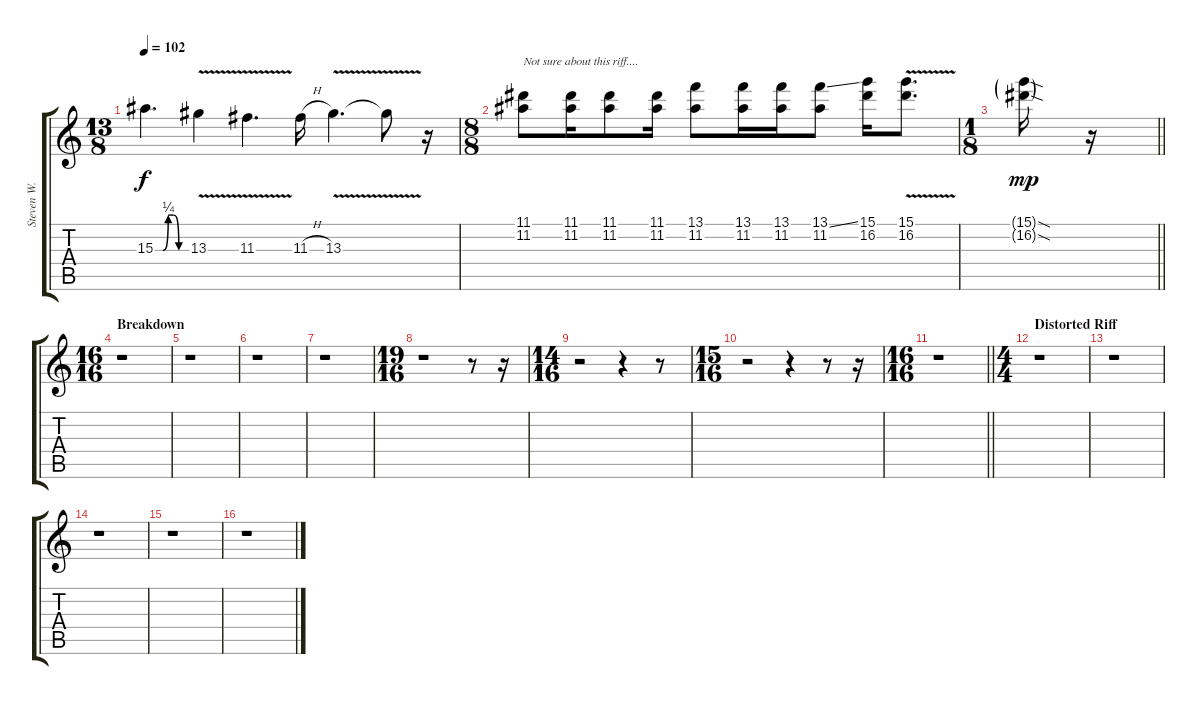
\track ("Steven W. Lead (No Capo!!!)" "Steven W. ") {instrument overdrivenguitar}
\staff {score tabs}
\tuning (E4 B3 G3 D3 A2 D2) {hide}
\ts (13 8)
\tempo 102
\clef g2
\ks c
15.3{be (custom 0 0 15 0 25 1 30 1 35 1 45 0 50 0 55 0 60 0)}.4{d dy f} 13.3{v}.4 11.3{v}.4{d} 11.3{h}.16 13.3{v}.4{d} 13.3{t}.8 r.16 |
\ts (8 8)
(11.1 11.2).8{txt "Not sure about this riff...."} (11.1 11.2).16 (11.1 11.2).8 (11.1 11.2).16 (13.1 11.2).8 (13.1 11.2).16 (13.1 11.2).16 (13.1{ss} 11.2).8 (15.1 16.2).16 (15.1{v} 16.2{v}).8{d} |
\ts (1 8)
\barLineRight lightlight
(15.1{sod g} 16.2{sod g}).16{dy mp} r.16 |
\ts (16 16)
\section ("" "Breakdown")
r.1 |
r.1 |
r.1 |
r.1 |
\ts (19 16)
r.1 r.8 r.16 |
\ts (14 16)
r.2 r.4 r.8 |
\ts (15 16)
r.2 r.4 r.8 r.16 |
\ts (16 16)
\barLineRight lightlight
r.1 |
\ts (4 4)
\section ("" "Distorted Riff")
r.1 |
r.1 |
r.1 |
r.1 |
r.1
